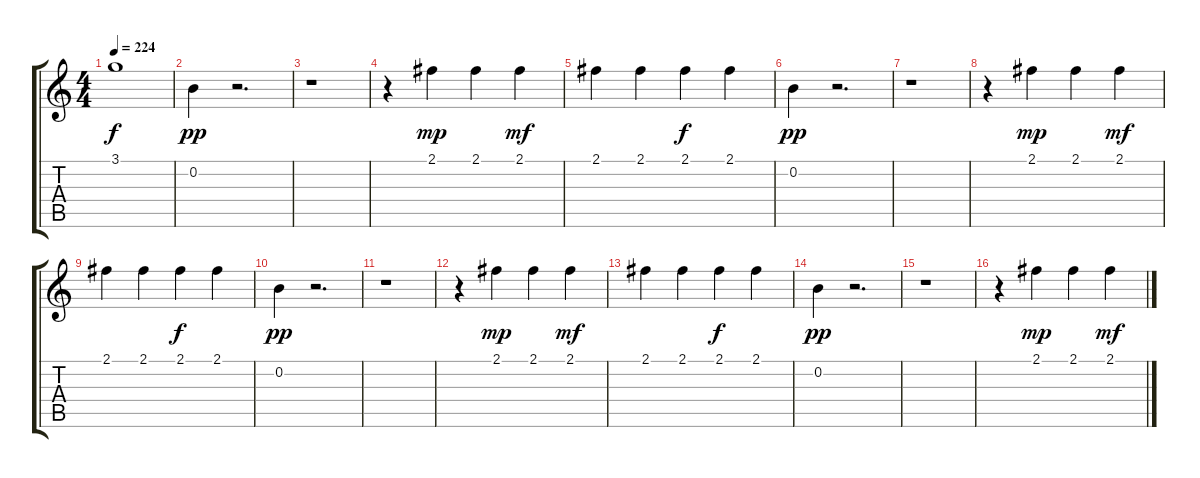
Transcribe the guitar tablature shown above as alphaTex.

\track "" {instrument distortionguitar}
\staff {score tabs}
\tuning (E4 B3 G3 D3 A2 E2) {hide}
\ts (4 4)
\tempo 224
\clef g2
\ks c
3.1{t}.1{dy f} |
0.2.4{dy pp} r.2{d} |
r.1 |
r.4 2.1.4{dy mp} 2.1.4 2.1.4{dy mf} |
2.1.4 2.1.4 2.1.4{dy f} 2.1.4 |
0.2.4{dy pp} r.2{d} |
r.1 |
r.4 2.1.4{dy mp} 2.1.4 2.1.4{dy mf} |
2.1.4 2.1.4 2.1.4{dy f} 2.1.4 |
0.2.4{dy pp} r.2{d} |
r.1 |
r.4 2.1.4{dy mp} 2.1.4 2.1.4{dy mf} |
2.1.4 2.1.4 2.1.4{dy f} 2.1.4 |
0.2.4{dy pp} r.2{d} |
r.1 |
r.4 2.1.4{dy mp} 2.1.4 2.1.4{dy mf}
